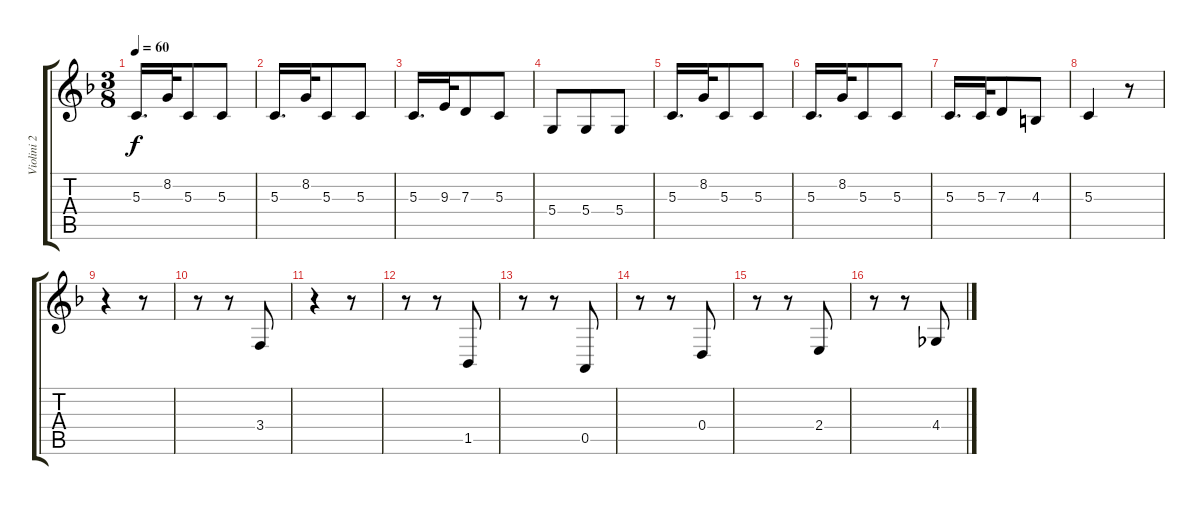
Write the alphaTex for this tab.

\track ("Violini 2" "Violini 2") {instrument violin}
\staff {score tabs}
\tuning (E4 B3 G3 D3 A2 E2) {hide}
\ts (3 8)
\tempo 60
\clef g2
\ks f
5.3.16{d dy f} 8.2.32 5.3.8 5.3.8 |
5.3.16{d} 8.2.32 5.3.8 5.3.8 |
5.3.16{d} 9.3.32 7.3.8 5.3.8 |
5.4.8 5.4.8 5.4.8 |
5.3.16{d} 8.2.32 5.3.8 5.3.8 |
5.3.16{d} 8.2.32 5.3.8 5.3.8 |
5.3.16{d} 5.3.32 7.3.8 4.3.8 |
5.3.4 r.8 |
r.4 r.8 |
r.8 r.8 3.4.8 |
r.4 r.8 |
r.8 r.8 1.5.8 |
r.8 r.8 0.5.8 |
r.8 r.8 0.4.8 |
r.8 r.8 2.4.8 |
r.8 r.8 4.4.8
